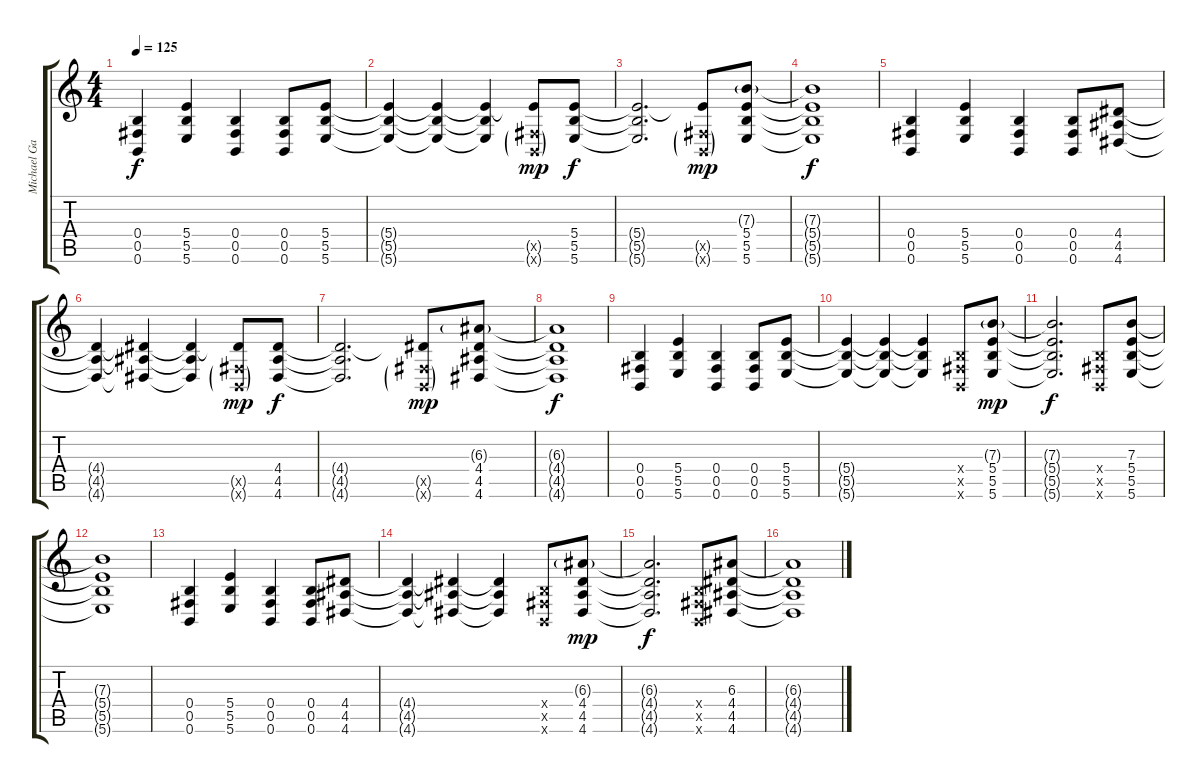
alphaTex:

\track ("Michael Gallagher Dist" "Michael Ga") {instrument distortionguitar}
\staff {score tabs}
\tuning (Db4 Ab3 E3 B2 Gb2 B1) {hide}
\ts (4 4)
\tempo 125
\clef g2
\ks c
(0.4 0.5 0.6).4{dy f} (5.4 5.5 5.6).4 (0.4 0.5 0.6).4 (0.4 0.5 0.6).8 (5.4 5.5 5.6).8 |
(5.4{t} 5.5{t} 5.6{t}).4 (5.4{t} 5.5{t} 5.6{t}).4 (5.4{t} 5.5{t} 5.6{t}).4 (5.4{t} 0.5{g x} 0.6{g x}).8{dy mp} (5.4 5.5 5.6).8{dy f} |
(5.4{t} 5.5{t} 5.6{t}).2{d} (5.4{t} 0.5{g x} 0.6{g x}).8{dy mp} (7.3{g} 5.4 5.5 5.6).8 |
(7.3{t} 5.4{t} 5.5{t} 5.6{t}).1{dy f} |
(0.4 0.5 0.6).4 (5.4 5.5 5.6).4 (0.4 0.5 0.6).4 (0.4 0.5 0.6).8 (4.4 4.5 4.6).8 |
(4.4{t} 4.5{t} 4.6{t}).4 (4.4{t} 4.5{t} 4.6{t}).4 (4.4{t} 4.5{t} 4.6{t}).4 (4.4{t} 0.5{g x} 0.6{g x}).8{dy mp} (4.4 4.5 4.6).8{dy f} |
(4.4{t} 4.5{t} 4.6{t}).2{d} (4.4{t} 0.5{g x} 0.6{g x}).8{dy mp} (6.3{g} 4.4 4.5 4.6).8 |
(6.3{t} 4.4{t} 4.5{t} 4.6{t}).1{dy f} |
(0.4 0.5 0.6).4 (5.4 5.5 5.6).4 (0.4 0.5 0.6).4 (0.4 0.5 0.6).8 (5.4 5.5 5.6).8 |
(5.4{t} 5.5{t} 5.6{t}).4 (5.4{t} 5.5{t} 5.6{t}).4 (5.4{t} 5.5{t} 5.6{t}).4 (0.4{x} 0.5{x} 0.6{x}).8 (7.3{g} 5.4 5.5 5.6).8{dy mp} |
(7.3{t} 5.4{t} 5.5{t} 5.6{t}).2{d dy f} (0.4{x} 0.5{x} 0.6{x}).8 (7.3 5.4 5.5 5.6).8 |
(7.3{t} 5.4{t} 5.5{t} 5.6{t}).1 |
(0.4 0.5 0.6).4 (5.4 5.5 5.6).4 (0.4 0.5 0.6).4 (0.4 0.5 0.6).8 (4.4 4.5 4.6).8 |
(4.4{t} 4.5{t} 4.6{t}).4 (4.4{t} 4.5{t} 4.6{t}).4 (4.4{t} 4.5{t} 4.6{t}).4 (0.4{x} 0.5{x} 0.6{x}).8 (6.3{g} 4.4 4.5 4.6).8{dy mp} |
(6.3{t} 4.4{t} 4.5{t} 4.6{t}).2{d dy f} (0.4{x} 0.5{x} 0.6{x}).8 (6.3 4.4 4.5 4.6).8 |
(6.3{t} 4.4{t} 4.5{t} 4.6{t}).1
